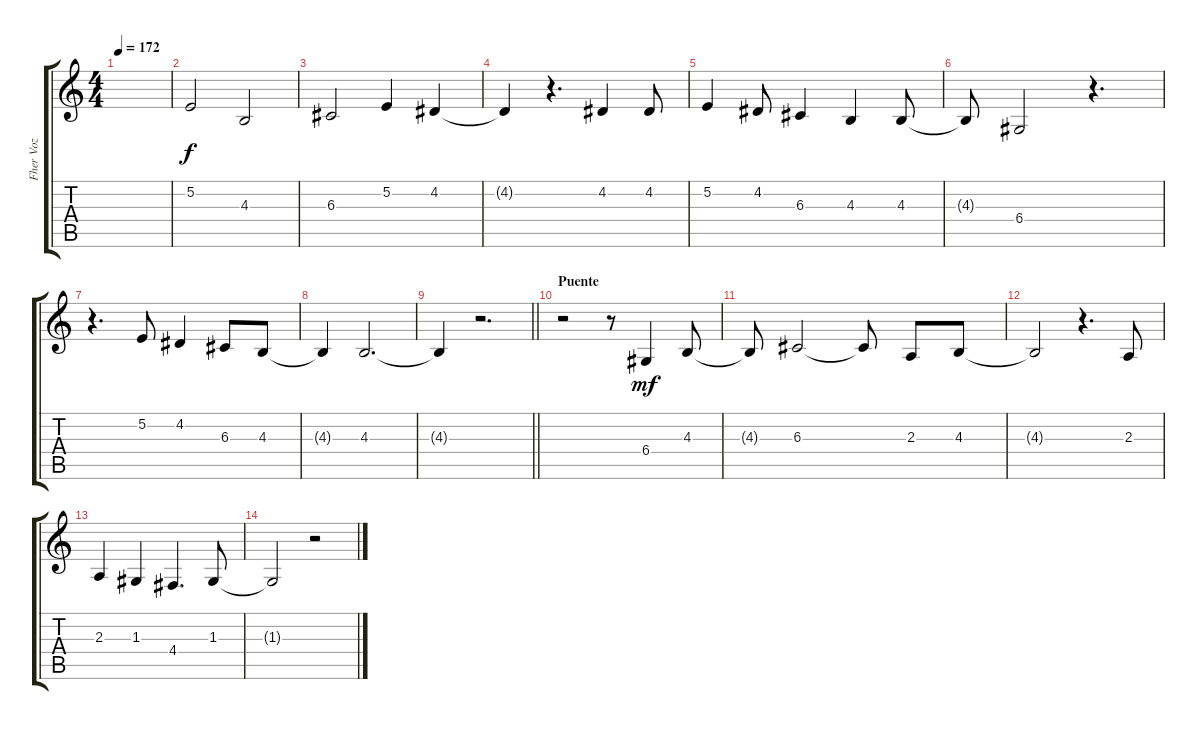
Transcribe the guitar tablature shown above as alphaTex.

\track ("Fher Voz" "Fher Voz") {instrument flute}
\staff {score tabs}
\tuning (E4 B3 G3 D3 A2 E2) {hide}
\ts (4 4)
\tempo 172
\clef g2
\ks c
|
5.2.2 4.3.2 |
6.3.2 5.2.4 4.2.4 |
4.2{t}.4 r.4{d} 4.2.4 4.2.8 |
5.2.4 4.2.8 6.3.4 4.3.4 4.3.8 |
4.3{t}.8 6.4.2 r.4{d} |
r.4{d} 5.2.8 4.2.4 6.3.8 4.3.8 |
4.3{t}.4 4.3.2{d} |
\barLineRight lightlight
4.3{t}.4 r.2{d} |
\section ("" "Puente")
r.2 r.8 6.4.4{dy mf} 4.3.8 |
4.3{t}.8 6.3.2 6.3{t}.8 2.3.8 4.3.8 |
4.3{t}.2 r.4{d} 2.3.8 |
2.3.4 1.3.4 4.4.4{d} 1.3.8 |
1.3{t}.2 r.2
